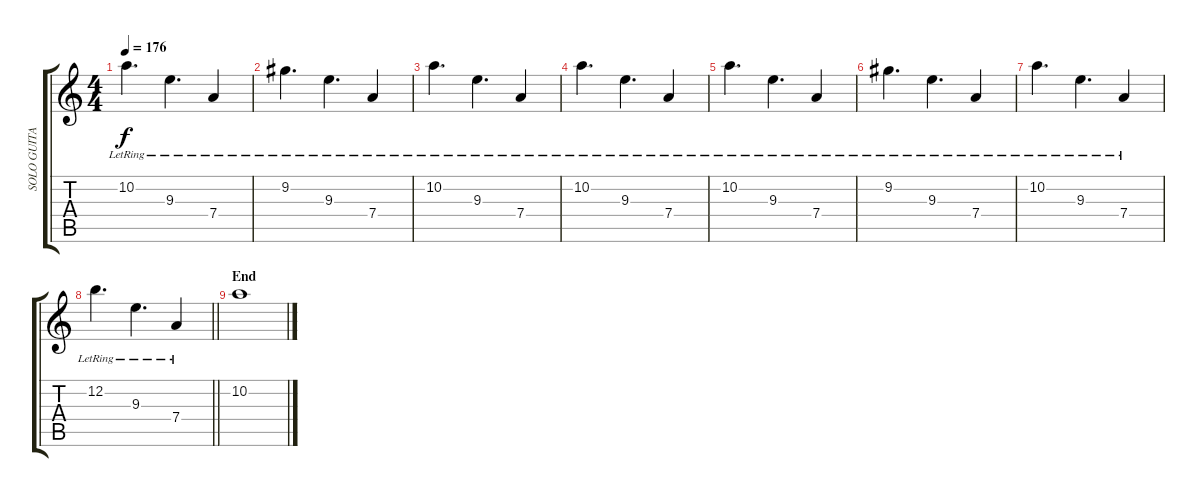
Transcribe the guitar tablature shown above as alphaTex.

\track ("SOLO GUITAR" "SOLO GUITA") {instrument overdrivenguitar}
\staff {score tabs}
\tuning (E4 B3 G3 D3 A2 E2) {hide}
\ts (4 4)
\tempo 176
\clef g2
\ks c
10.2{lr}.4{d dy f} 9.3{lr}.4{d} 7.4{lr}.4 |
9.2{lr}.4{d} 9.3{lr}.4{d} 7.4{lr}.4 |
10.2{lr}.4{d} 9.3{lr}.4{d} 7.4{lr}.4 |
10.2{lr}.4{d} 9.3{lr}.4{d} 7.4{lr}.4 |
10.2{lr}.4{d} 9.3{lr}.4{d} 7.4{lr}.4 |
9.2{lr}.4{d} 9.3{lr}.4{d} 7.4{lr}.4 |
10.2{lr}.4{d} 9.3{lr}.4{d} 7.4{lr}.4 |
\barLineRight lightlight
12.2{lr}.4{d} 9.3{lr}.4{d} 7.4{lr}.4 |
\section ("" "End")
10.2.1
